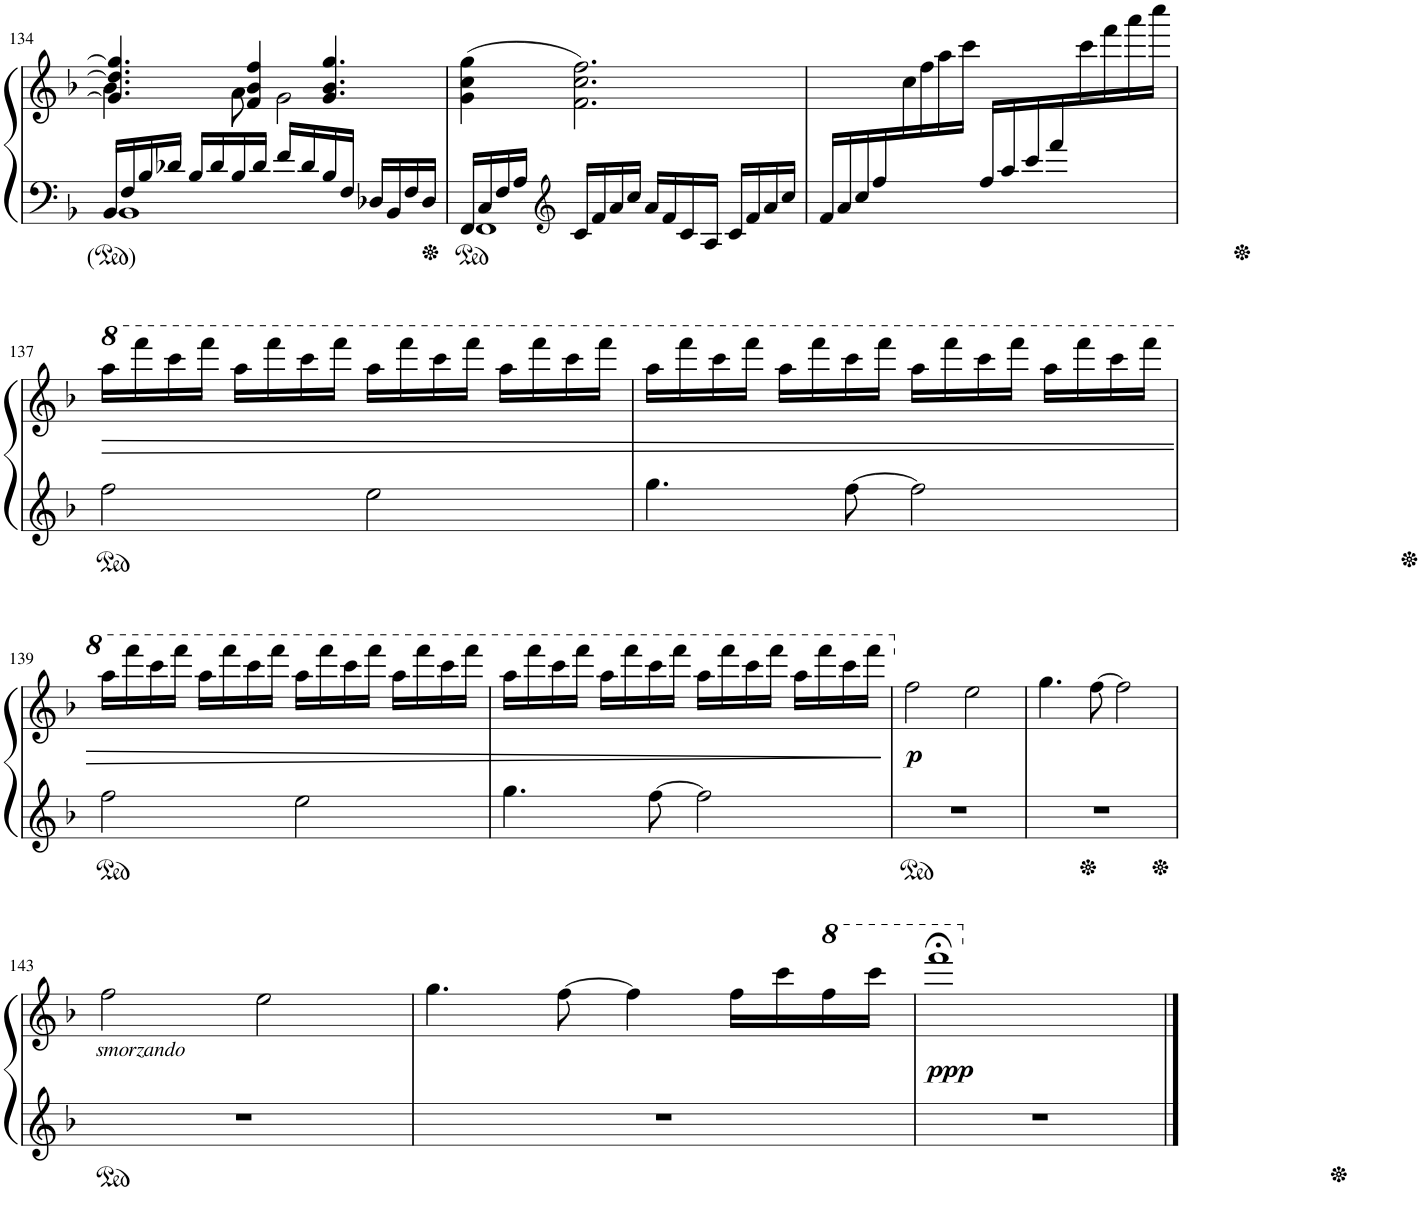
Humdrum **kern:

**kern	**kern	**dynam
*part1	*part1	*part1
*staff2	*staff1	*staff1/2
*I"Piano	*	*
*I'Pno.	*	*
!!LO:PB:g=z
*clefF4	*clefG2	*
*k[b-]	*k[b-]	*
*M4/4	*M4/4	*
*met(c)	*met(c)	*
=134	=134	=134
*^	*^	*
16BB-/LL	1BB-	4.g/] 4.dd-/] 4.gg/]	4.b-\	.
16F/	.	.	.	.
16B-/	.	.	.	.
16d-X/JJ	.	.	.	.
16B-/LL	.	.	.	.
16d-/	.	.	.	.
16B-/	.	4f/ 4b-/ 4ff/	8a\	.
16d-/JJ	.	.	.	.
16f/LL	.	.	2g\	.
16d-/	.	.	.	.
16B-/	.	4.g/ 4.b-/ 4.gg/	.	.
16F/JJ	.	.	.	.
16D-X/LL	.	.	.	.
16BB-/	.	.	.	.
16F/	.	.	.	.
16D-/JJ	.	.	.	.
*	*	*v	*v	*
=135	=135	=135	=135
*ped	*	*	*
16FF/LL	1FF	(4g\ 4cc\ 4gg\	.
16C/	.	.	.
16F/	.	.	.
16A/JJ	.	.	.
*clefG2	*	*	*
16c/LL	.	2.f\ 2.cc\ 2.ff\)	.
16f/	.	.	.
16a/	.	.	.
16cc/JJ	.	.	.
16a/LL	.	.	.
16f/	.	.	.
16c/	.	.	.
16A/JJ	.	.	.
16c/LL	.	.	.
16f/	.	.	.
16a/	.	.	.
16cc/JJ	.	.	.
*v	*v	*	*
=136	=136	=136
*	*^	*
16f/LL	4ryy	4ryy	.
16a/	.	.	.
16cc/	.	.	.
16ff/	.	.	.
4ryy	4ryy	16cc\	.
.	.	16ff\	.
.	.	16aa\	.
.	.	16ccc\JJ	.
16ff/LL	4ryy	4ryy	.
16aa/	.	.	.
16ccc/	.	.	.
16fff/	.	.	.
4ryy	4ryy	16ccc\	.
.	.	16fff\	.
.	.	16aaa\	.
.	.	16cccc\JJ	.
*	*v	*v	*
!!LO:LB:g=z
=137	=137	=137
*	*Xped	*
*	*8va	*
2ff\	16aaa\LL	.
!	!	!LO:HP:b
.	16ffff\	>
.	16cccc\	.
.	16ffff\JJ	.
.	16aaa\LL	.
.	16ffff\	.
.	16cccc\	.
.	16ffff\JJ	.
2ee\	16aaa\LL	.
.	16ffff\	.
.	16cccc\	.
.	16ffff\JJ	.
.	16aaa\LL	.
.	16ffff\	.
.	16cccc\	.
.	16ffff\JJ	.
=138	=138	=138
4.gg\	16aaa\LL	.
.	16ffff\	.
.	16cccc\	.
.	16ffff\JJ	.
.	16aaa\LL	.
.	16ffff\	.
[8ff\	16cccc\	.
.	16ffff\JJ	.
2ff\]	16aaa\LL	.
.	16ffff\	.
.	16cccc\	.
.	16ffff\JJ	.
.	16aaa\LL	.
.	16ffff\	.
.	16cccc\	.
.	16ffff\JJ	.
!!LO:LB:g=z
=139	=139	=139
2ff\	16aaa\LL	.
.	16ffff\	.
.	16cccc\	.
.	16ffff\JJ	.
.	16aaa\LL	.
.	16ffff\	.
.	16cccc\	.
.	16ffff\JJ	.
2ee\	16aaa\LL	.
.	16ffff\	.
.	16cccc\	.
.	16ffff\JJ	.
.	16aaa\LL	.
.	16ffff\	.
.	16cccc\	.
.	16ffff\JJ	.
=140	=140	=140
4.gg\	16aaa\LL	.
.	16ffff\	.
.	16cccc\	.
.	16ffff\JJ	.
.	16aaa\LL	.
.	16ffff\	.
[8ff\	16cccc\	.
.	16ffff\JJ	.
2ff\]	16aaa\LL	.
.	16ffff\	.
.	16cccc\	.
.	16ffff\JJ	.
.	16aaa\LL	.
.	16ffff\	.
.	16cccc\	.
.	16ffff\JJ	.
.	.	]
=141	=141	=141
*	*X8va	*
!	!	!LO:DY:b
1r	2ff\	p
.	2ee\	.
=142	=142	=142
1r	4.gg\	.
.	[8ff\	.
.	2ff\]	.
!!LO:LB:g=z
=143	=143	=143
!	!LO:TX:b:i:t=smorzando	!
1r	2ff\	.
.	2ee\	.
=144	=144	=144
1r	4.gg\	.
.	[8ff\	.
.	4ff\]	.
.	16ff\LL	.
.	16ccc\	.
*	*8va	*
.	16fff\	.
.	16cccc\JJ	.
=145	=145	=145
!	!	!LO:DY:b
1r	1ffff;<	ppp
*	*X8va	*
==	==	==
*-	*-	*-
